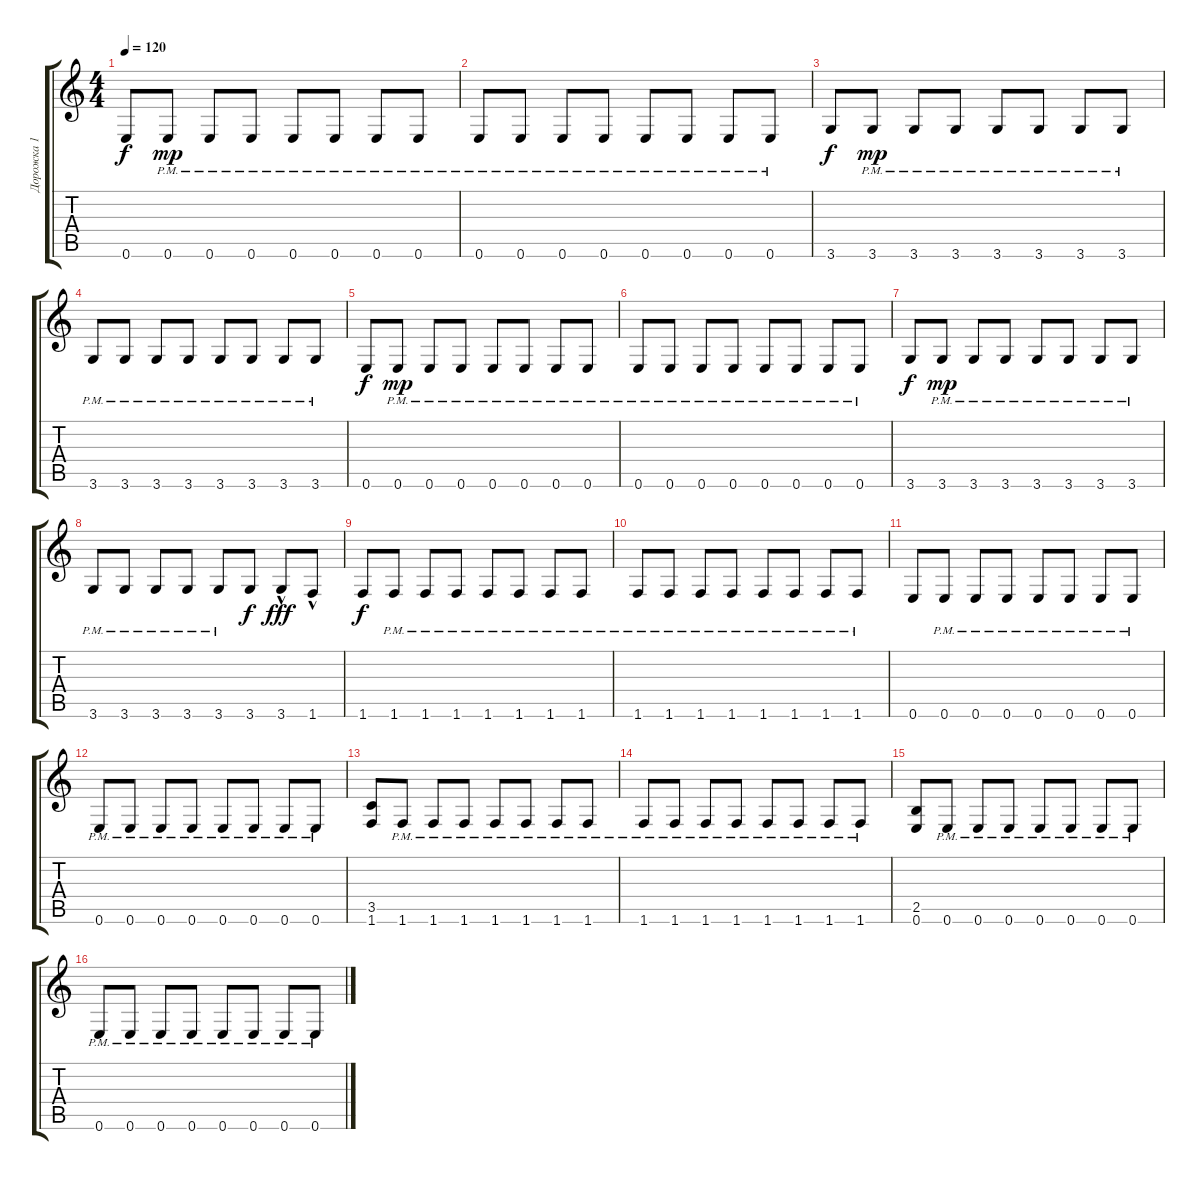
\track ("Дорожка 1" "Дорожка 1") {instrument overdrivenguitar}
\staff {score tabs}
\tuning (E4 B3 G3 D3 A2 E2) {hide}
\ts (4 4)
\tempo 120
\clef g2
\ks c
0.6.8{dy f} 0.6{pm}.8{dy mp} 0.6{pm}.8 0.6{pm}.8 0.6{pm}.8 0.6{pm}.8 0.6{pm}.8 0.6{pm}.8 |
0.6{pm}.8 0.6{pm}.8 0.6{pm}.8 0.6{pm}.8 0.6{pm}.8 0.6{pm}.8 0.6{pm}.8 0.6{pm}.8 |
3.6.8{dy f} 3.6{pm}.8{dy mp} 3.6{pm}.8 3.6{pm}.8 3.6{pm}.8 3.6{pm}.8 3.6{pm}.8 3.6{pm}.8 |
3.6{pm}.8 3.6{pm}.8 3.6{pm}.8 3.6{pm}.8 3.6{pm}.8 3.6{pm}.8 3.6{pm}.8 3.6{pm}.8 |
0.6.8{dy f} 0.6{pm}.8{dy mp} 0.6{pm}.8 0.6{pm}.8 0.6{pm}.8 0.6{pm}.8 0.6{pm}.8 0.6{pm}.8 |
0.6{pm}.8 0.6{pm}.8 0.6{pm}.8 0.6{pm}.8 0.6{pm}.8 0.6{pm}.8 0.6{pm}.8 0.6{pm}.8 |
3.6.8{dy f} 3.6{pm}.8{dy mp} 3.6{pm}.8 3.6{pm}.8 3.6{pm}.8 3.6{pm}.8 3.6{pm}.8 3.6{pm}.8 |
3.6{pm}.8 3.6{pm}.8 3.6{pm}.8 3.6{pm}.8 3.6{pm}.8 3.6.8{dy f} 3.6{hac}.8{dy fff} 1.6{hac}.8 |
1.6.8{dy f} 1.6{pm}.8 1.6{pm}.8 1.6{pm}.8 1.6{pm}.8 1.6{pm}.8 1.6{pm}.8 1.6{pm}.8 |
1.6{pm}.8 1.6{pm}.8 1.6{pm}.8 1.6{pm}.8 1.6{pm}.8 1.6{pm}.8 1.6{pm}.8 1.6{pm}.8 |
0.6.8 0.6{pm}.8 0.6{pm}.8 0.6{pm}.8 0.6{pm}.8 0.6{pm}.8 0.6{pm}.8 0.6{pm}.8 |
0.6{pm}.8 0.6{pm}.8 0.6{pm}.8 0.6{pm}.8 0.6{pm}.8 0.6{pm}.8 0.6{pm}.8 0.6{pm}.8 |
(3.5 1.6).8 1.6{pm}.8 1.6{pm}.8 1.6{pm}.8 1.6{pm}.8 1.6{pm}.8 1.6{pm}.8 1.6{pm}.8 |
1.6{pm}.8 1.6{pm}.8 1.6{pm}.8 1.6{pm}.8 1.6{pm}.8 1.6{pm}.8 1.6{pm}.8 1.6{pm}.8 |
(2.5 0.6).8 0.6{pm}.8 0.6{pm}.8 0.6{pm}.8 0.6{pm}.8 0.6{pm}.8 0.6{pm}.8 0.6{pm}.8 |
0.6{pm}.8 0.6{pm}.8 0.6{pm}.8 0.6{pm}.8 0.6{pm}.8 0.6{pm}.8 0.6{pm}.8 0.6{pm}.8
